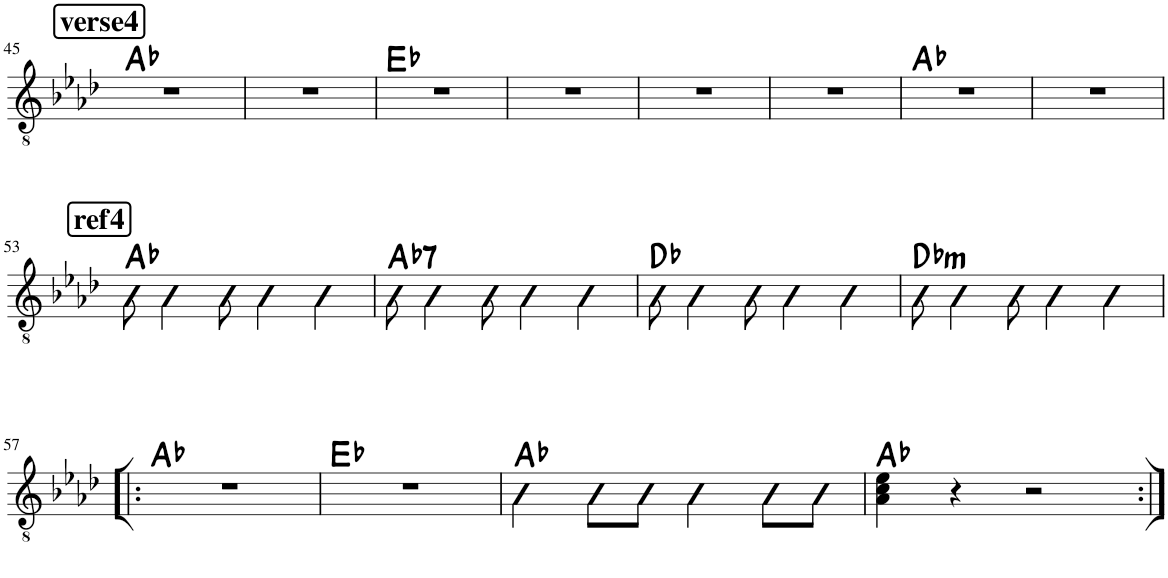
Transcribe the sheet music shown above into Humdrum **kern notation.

**kern	**harte
*part1	*part1
*staff1	*
*I"Classical Guitar	*
*I'Guit.	*
!!LO:PB:g=z
*clefGv2	*
*k[b-e-a-d-]	*
*M4/4	*
!!LO:REH:place=s1:a:B:rj:fs=14:t=verse4
=45	=45
1r	Ab:maj
=46	=46
1r	.
=47	=47
1r	Eb:maj
=48	=48
1r	.
=49	=49
1r	.
=50	=50
1r	.
=51	=51
1r	Ab:maj
=52	=52
1r	.
!!LO:LB:g=z
!!LO:REH:place=s1:a:B:rj:fs=14:t=ref4
=53	=53
8A-\	Ab:maj
4A-\	.
8A-\	.
4A-\	.
4A-\	.
=54	=54
!	!LO:H:kt=7
8A-\	Ab:7
4A-\	.
8A-\	.
4A-\	.
4A-\	.
=55	=55
8A-\	Db:maj
4A-\	.
8A-\	.
4A-\	.
4A-\	.
=56	=56
!	!LO:H:kt=m
8A-\	Db:min
4A-\	.
8A-\	.
4A-\	.
4A-\	.
!!LO:LB:g=z
=57!|:	=57!|:
1r	Ab:maj
=58	=58
1r	Eb:maj
=59	=59
4A-\	Ab:maj
8A-\L	.
8A-\J	.
4A-\	.
8A-\L	.
8A-\J	.
=60	=60
4A-\ 4c\ 4e-\	Ab:maj
4r	.
2r	.
=:|!	=:|!
*-	*-
